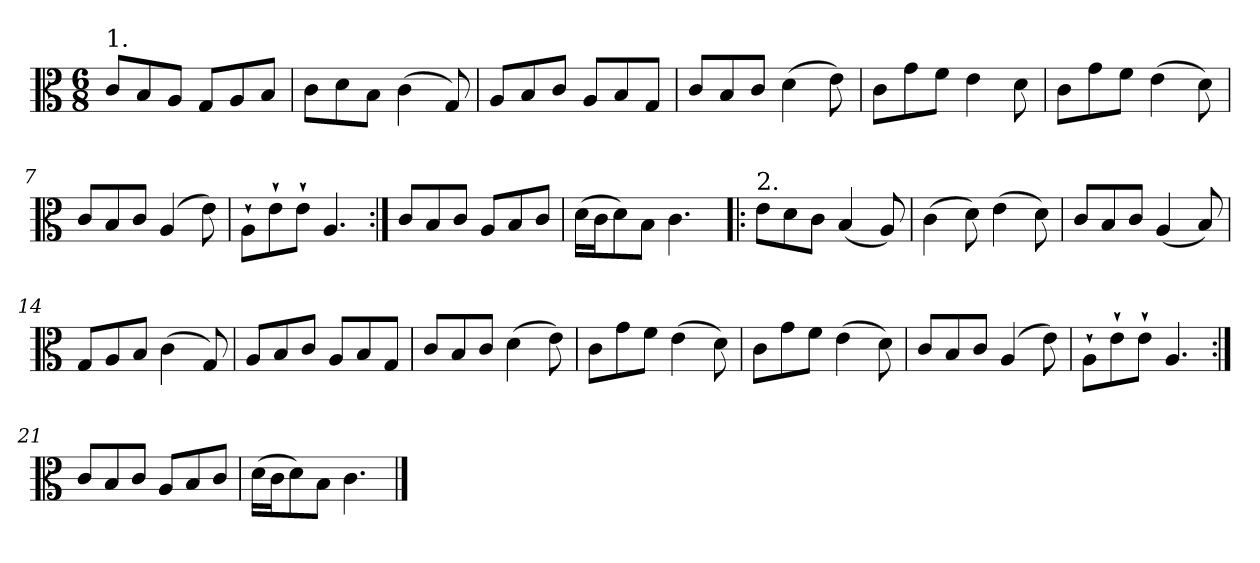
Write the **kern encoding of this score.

**kern
*part1
*staff1
*clefC3
*k[]
*C:
*M6/8
=1
!LO:TX:a:t=1.
8c/L
8B/
8A/J
8G/L
8A/
8B/J
=2
8c\L
8d\
8B\J
(4c\
8G/)
=3
8A/L
8B/
8c/J
8A/L
8B/
8G/J
=4
8c/L
8B/
8c/J
(4d\
8e\)
=5
8c\L
8g\
8f\J
4e\
8d\
=6
8c\L
8g\
8f\J
(4e\
8d\)
=7
8c/L
8B/
8c/J
(4A/
8e\)
=8
8A`>\L
8e`>\
8e`>\J
4.A/
!!LO:LB:g=z
=9:|!
8c/L
8B/
8c/J
8A/L
8B/
8c/J
=10
(16d\LL
16c\J
8d\)
8B\J
4.c\
=11!|:
!LO:TX:a:t=2.
8e\L
8d\
8c\J
(4B/
8A/)
=12
(4c\
8d\)
(4e\
8d\)
=13
8c/L
8B/
8c/J
(4A/
8B/)
=14
8G/L
8A/
8B/J
(4c\
8G/)
=15
8A/L
8B/
8c/J
8A/L
8B/
8G/J
!!LO:LB:g=z
=16
8c/L
8B/
8c/J
(4d\
8e\)
=17
8c\L
8g\
8f\J
(4e\
8d\)
=18
8c\L
8g\
8f\J
(4e\
8d\)
=19
8c/L
8B/
8c/J
(4A/
8e\)
=20
8A`>\L
8e`>\
8e`>\J
4.A/
=21:|!
8c/L
8B/
8c/J
8A/L
8B/
8c/J
=22
(16d\LL
16c\J
8d\)
8B\J
4.c\
==
*-
